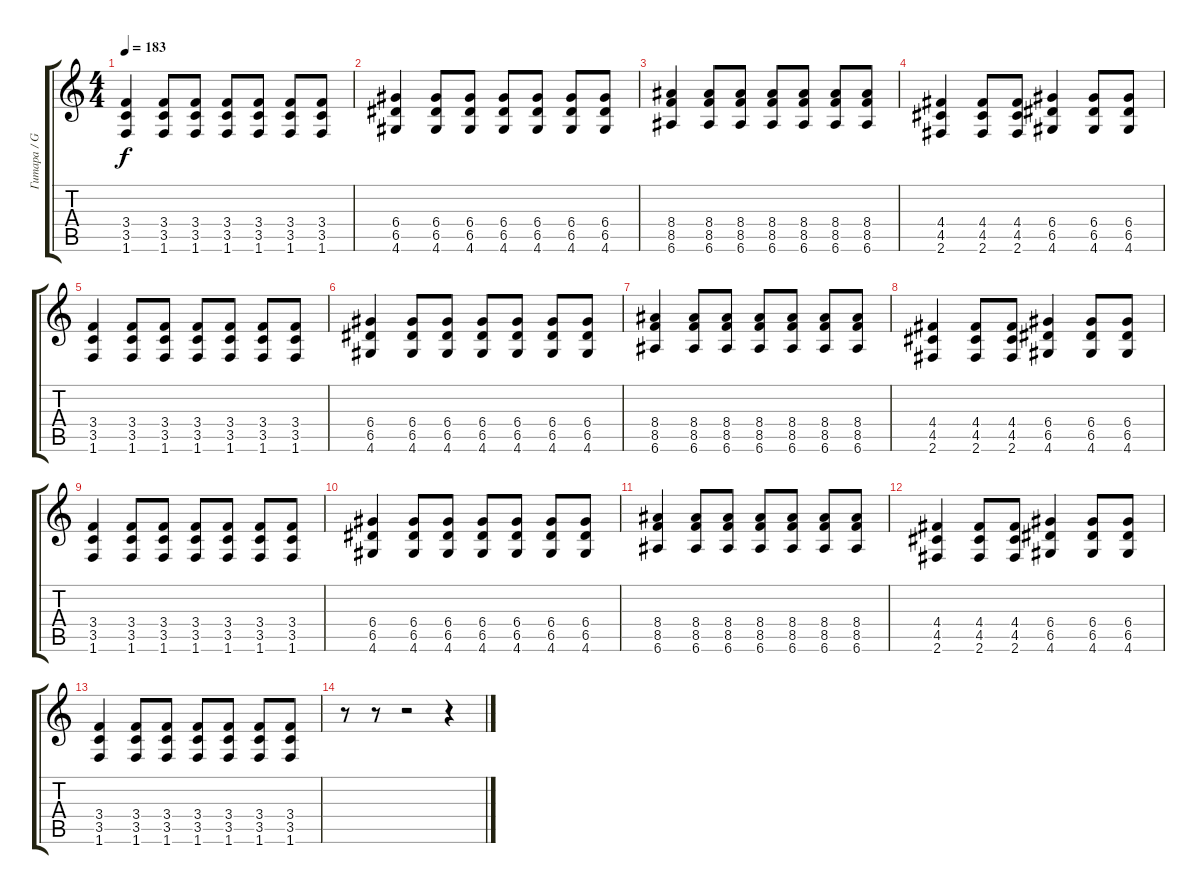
\track ("Гитара / Guitar" "Гитара / G") {instrument distortionguitar}
\staff {score tabs}
\tuning (E4 B3 G3 D3 A2 E2) {hide}
\ts (4 4)
\tempo 183
\clef g2
\ks c
(3.4 3.5 1.6).4{dy f} (3.4 3.5 1.6).8 (3.4 3.5 1.6).8 (3.4 3.5 1.6).8 (3.4 3.5 1.6).8 (3.4 3.5 1.6).8 (3.4 3.5 1.6).8 |
(6.4 6.5 4.6).4 (6.4 6.5 4.6).8 (6.4 6.5 4.6).8 (6.4 6.5 4.6).8 (6.4 6.5 4.6).8 (6.4 6.5 4.6).8 (6.4 6.5 4.6).8 |
(8.4 8.5 6.6).4 (8.4 8.5 6.6).8 (8.4 8.5 6.6).8 (8.4 8.5 6.6).8 (8.4 8.5 6.6).8 (8.4 8.5 6.6).8 (8.4 8.5 6.6).8 |
(4.4 4.5 2.6).4 (4.4 4.5 2.6).8 (4.4 4.5 2.6).8 (6.4 6.5 4.6).4 (6.4 6.5 4.6).8 (6.4 6.5 4.6).8 |
(3.4 3.5 1.6).4 (3.4 3.5 1.6).8 (3.4 3.5 1.6).8 (3.4 3.5 1.6).8 (3.4 3.5 1.6).8 (3.4 3.5 1.6).8 (3.4 3.5 1.6).8 |
(6.4 6.5 4.6).4 (6.4 6.5 4.6).8 (6.4 6.5 4.6).8 (6.4 6.5 4.6).8 (6.4 6.5 4.6).8 (6.4 6.5 4.6).8 (6.4 6.5 4.6).8 |
(8.4 8.5 6.6).4 (8.4 8.5 6.6).8 (8.4 8.5 6.6).8 (8.4 8.5 6.6).8 (8.4 8.5 6.6).8 (8.4 8.5 6.6).8 (8.4 8.5 6.6).8 |
(4.4 4.5 2.6).4 (4.4 4.5 2.6).8 (4.4 4.5 2.6).8 (6.4 6.5 4.6).4 (6.4 6.5 4.6).8 (6.4 6.5 4.6).8 |
(3.4 3.5 1.6).4 (3.4 3.5 1.6).8 (3.4 3.5 1.6).8 (3.4 3.5 1.6).8 (3.4 3.5 1.6).8 (3.4 3.5 1.6).8 (3.4 3.5 1.6).8 |
(6.4 6.5 4.6).4 (6.4 6.5 4.6).8 (6.4 6.5 4.6).8 (6.4 6.5 4.6).8 (6.4 6.5 4.6).8 (6.4 6.5 4.6).8 (6.4 6.5 4.6).8 |
(8.4 8.5 6.6).4 (8.4 8.5 6.6).8 (8.4 8.5 6.6).8 (8.4 8.5 6.6).8 (8.4 8.5 6.6).8 (8.4 8.5 6.6).8 (8.4 8.5 6.6).8 |
(4.4 4.5 2.6).4 (4.4 4.5 2.6).8 (4.4 4.5 2.6).8 (6.4 6.5 4.6).4 (6.4 6.5 4.6).8 (6.4 6.5 4.6).8 |
(3.4 3.5 1.6).4 (3.4 3.5 1.6).8 (3.4 3.5 1.6).8 (3.4 3.5 1.6).8 (3.4 3.5 1.6).8 (3.4 3.5 1.6).8 (3.4 3.5 1.6).8 |
r.8 r.8 r.2 r.4
